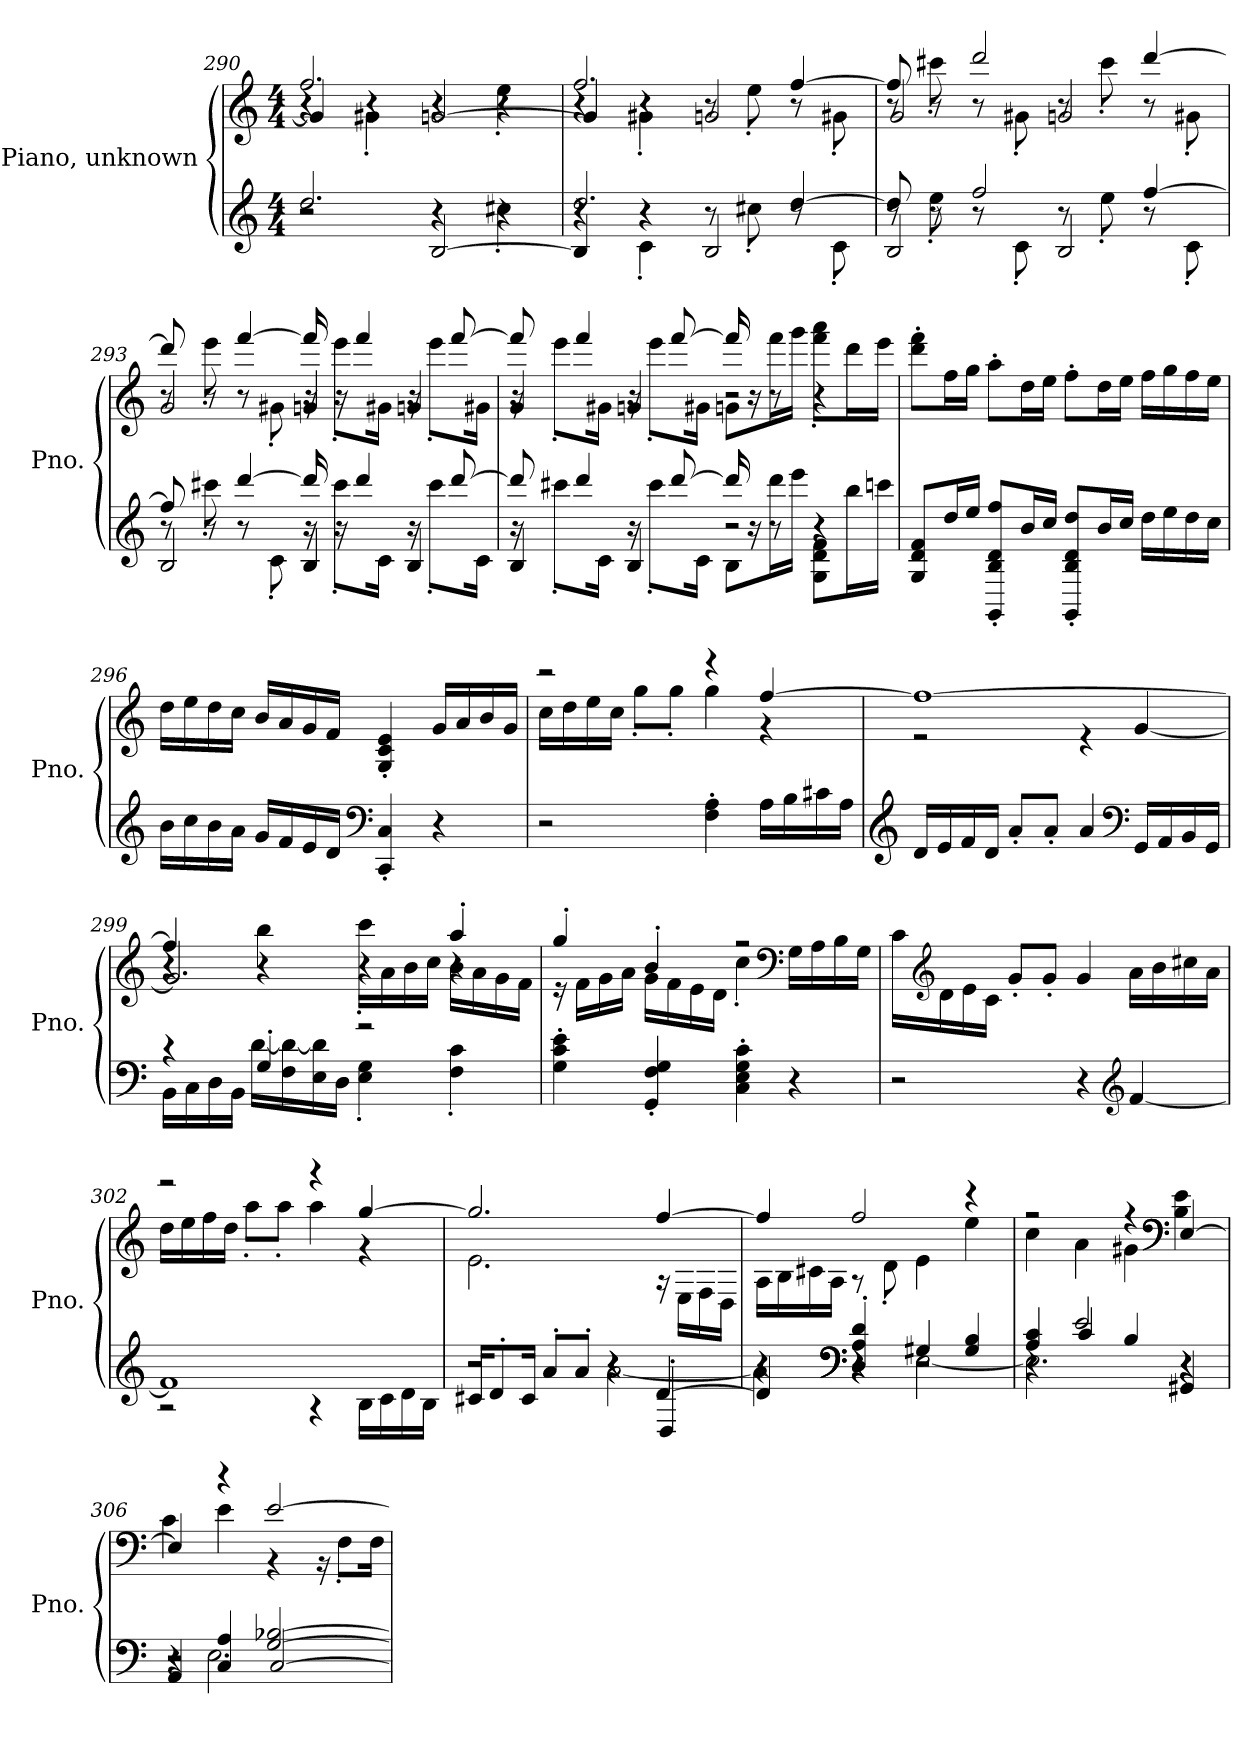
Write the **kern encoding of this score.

**kern	**kern
*part1	*part1
*staff2	*staff1
*I"Piano, unknown	*
*I'Pno.	*
*clefG2	*clefG2
*k[]	*k[]
*M4/4	*M4/4
=290	=290
*^	*^
*	*^	*	*^
2.dd/	2r	2r	2.ff/	4r	4g/]
.	.	.	.	4g#X'\	4r
.	4r	[2B/	.	4r	[2gn/
4r	4cc#X'\	.	4r	4ee'\	.
=291	=291	=291	=291	=291	=291
2.dd/	4r	4B/]	2.ff/	4r	4g/]
.	4c'\	4r	.	4g#X'\	4r
.	8r	2B/	.	8r	2gn/
.	8cc#X'\	.	.	8ee'\	.
[4dd/	8r	.	[4ff/	8r	.
.	8c'\	.	.	8g#X'\	.
!!LO:LB:g=z	!!	!!
=292	=292	=292	=292	=292	=292
8dd/]	8r	2B/	8ff/]	8r	2g/
8r	8ee'\	.	8r	8ccc#X'\	.
2ff/	8r	.	2ddd/	8r	.
.	8c'\	.	.	8g#X'\	.
.	8r	2B/	.	8r	2gn/
.	8ee'\	.	.	8ccc#'\	.
[4ff/	8r	.	[4ddd/	8r	.
.	8c'\	.	.	8g#X'\	.
=293	=293	=293	=293	=293	=293
8ff/]	8r	2B/	8ddd/]	8r	2g/
8r	8ccc#X'\	.	8r	8eee'\	.
[4ddd/	8r	.	[4fff/	8r	.
.	8c'\	.	.	8g#X'\	.
16ddd/]	16r	4B/	16fff/]	16r	4gn/
16r	8ccc#'\L	.	16r	8eee'\L	.
4ddd/	.	.	4fff/	.	.
.	16c\Jk	.	.	16g#X\Jk	.
.	16r	4B/	.	16r	4gn/
.	8ccc#'\L	.	.	8eee'\L	.
[8ddd/	.	.	[8fff/	.	.
.	16c\Jk	.	.	16g#X\Jk	.
!!LO:LB:g=z	!!	!!
=294	=294	=294	=294	=294	=294
8ddd/]	16r	4B/	8fff/]	16r	4g/
.	8ccc#X'\L	.	.	8eee'\L	.
4ddd/	.	.	4fff/	.	.
.	16c\Jk	.	.	16g#X\Jk	.
.	16r	4B/	.	16r	4gn/
.	8ccc#'\L	.	.	8eee'\L	.
[8ddd/	.	.	[8fff/	.	.
.	16c\Jk	.	.	16g#X\Jk	.
16ddd/]	8B\L	2r	16fff/]	8gn\L	2r
16r	.	.	16r	.	.
8r	16ddd\L	.	8r	16fff\L	.
.	16eee\JJ	.	.	16ggg\JJ	.
4r	8G\ 8d\ 8f\L	.	4r	8fff\' 8aaa\'L	.
.	16bb\L	.	.	16ddd\L	.
.	16cccn\JJ	.	.	16eee\JJ	.
*v	*v	*v	*	*	*
*	*v	*v	*v
=295	=295
8G/ 8d/ 8f/L	8ddd\' 8fff\'L
16dd/L	16ff\L
16ee/JJ	16gg\JJ
8GG/' 8B/' 8d/' 8ff/'L	8aa'\L
16b/L	16dd\L
16cc/JJ	16ee\JJ
8GG/' 8B/' 8d/' 8dd/'L	8ff'\L
16b/L	16dd\L
16cc/JJ	16ee\JJ
16dd\LL	16ff\LL
16ee\	16gg\
16dd\	16ff\
16cc\JJ	16ee\JJ
!!LO:LB:g=z
=296	=296
16b\LL	16dd\LL
16cc\	16ee\
16b\	16dd\
16a\JJ	16cc\JJ
16g/LL	16b/LL
16f/	16a/
16e/	16g/
16d/JJ	16f/JJ
*clefF4	*
4CC/' 4C/'	4G/' 4c/' 4e/'
4r	16g/LL
.	16a/
.	16b/
.	16g/JJ
=297	=297
*	*^
2r	2r	16cc\LL
.	.	16dd\
.	.	16ee\
.	.	16cc\JJ
.	.	8gg'\L
.	.	8gg'\J
4F\' 4A\'	4r	4gg\
16A\LL	[4ff/	4r
16B\	.	.
16c#X\	.	.
16A\JJ	.	.
=298	=298	=298
*clefG2	*	*
16d/LL	1ff_	2r
16e/	.	.
16f/	.	.
16d/JJ	.	.
8a'/L	.	.
8a'/J	.	.
4a/	.	4r
*clefF4	*	*
16GG/LL	.	[4g/
16AA/	.	.
16BB/	.	.
16GG/JJ	.	.
!!LO:LB:g=z
=299	=299	=299
*^	*	*^
4r	16BB\LL	4ff/]	4r	2.g/]
.	16C\	.	.	.
.	16D\	.	.	.
.	16BB\JJ	.	.	.
4G'/	[16d\LL	4r	4bb\	.
.	16F\ 16d\_	.	.	.
.	16E\ 16d\]	.	.	.
.	16D\JJ	.	.	.
2r	4E\' 4G\'	4r	16ccc'\LL	.
.	.	.	16a\	.
.	.	.	16b\	.
.	.	.	16cc\JJ	.
.	4F\' 4c\'	4aa'/	16b\LL	4r
.	.	.	16a\	.
.	.	.	16g\	.
.	.	.	16f\JJ	.
*v	*v	*	*	*
*	*	*v	*v
=300	=300	=300
4G\' 4c\' 4e\'	4gg'/	16r
.	.	16f\LL
.	.	16g\
.	.	16a\JJ
4GG/' 4F/' 4G/'	4b'/	16g\LL
.	.	16f\
.	.	16e\
.	.	16d\JJ
4C\' 4E\' 4G\' 4c\'	2r	4cc'\
*	*clefF4	*
4r	.	16G\LL
.	.	16A\
.	.	16B\
.	.	16G\JJ
*	*v	*v
!!LO:PB:g=z
=301	=301
2r	16c\LL
*	*clefG2
.	16d\
.	16e\
.	16c\JJ
.	8g'/L
.	8g'/J
4r	4g/
*clefG2	*
[4f/	16a\LL
.	16b\
.	16cc#X\
.	16a\JJ
=302	=302
*^	*^
1f]	2r	2r	16dd\LL
.	.	.	16ee\
.	.	.	16ff\
.	.	.	16dd\JJ
.	.	.	8aa'\L
.	.	.	8aa'\J
.	4r	4r	4aa\
.	16B\LL	[4gg/	4r
.	16c\	.	.
.	16d\	.	.
.	16B\JJ	.	.
=303	=303	=303	=303
*	*^	*	*
2r	2r	16c#X/KL	2.gg/]	2.e\
.	.	8d'/	.	.
.	.	16c#/Jk	.	.
.	.	8a'/L	.	.
.	.	8a'/J	.	.
4r	[2a\	4r	.	.
[4d/	.	4D'/	[4ff/	16r
.	.	.	.	16E\LL
.	.	.	.	16F\
.	.	.	.	16D\JJ
!!LO:LB:g=z	!!
=304	=304	=304	=304	=304
4d/]	4a\]	4r	4ff/]	16A\LL
.	.	.	.	16B\
.	.	.	.	16c#X\
.	.	.	.	16A\JJ
*clefF4	*	*	*	*
4r	4r	4D/' 4A/' 4d/'	2ff/	8r
.	.	.	.	8d'\
2r	[2E\	4G#X/	.	4e\
.	.	4G#/ 4B/	4r	4ee\
=305	=305	=305	=305	=305
4r	2.E\]	4A/ 4c/	2r	4cc\
2e/	.	4c/	.	4a\
.	.	4B/	4r	4g#X\
*	*	*	*clefF4	*
4r	4r	4GG#X/	[4E/	4B\ 4e\
=306	=306	=306	=306	=306
4AA/	4r	2r	4E/]	4c\
4C/ 4A/	2.E\	.	4r	4e\
[2G/ [2B-X/	.	[2C/	[2e/	4r
.	.	.	.	16r
.	.	.	.	8F'\L
.	.	.	.	16F\Jk
*v	*v	*v	*	*
*	*v	*v
=	=
*-	*-
